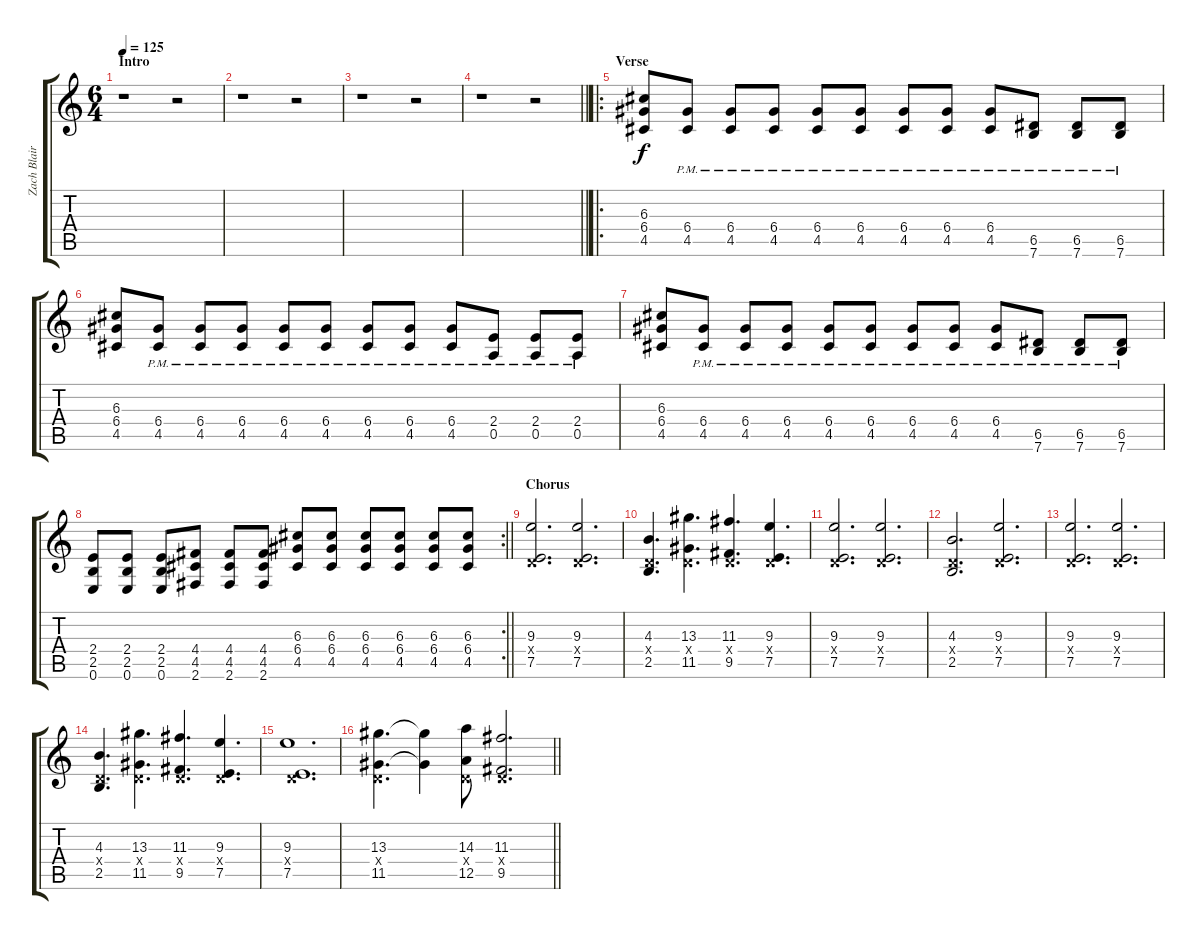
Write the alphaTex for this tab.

\track ("Zach Blair" "Zach Blair") {instrument overdrivenguitar}
\staff {score tabs}
\tuning (E4 B3 G3 D3 A2 E2) {hide}
\ts (6 4)
\section ("" "Intro")
\tempo 125
\clef g2
\ks c
r.1{dy f instrument overdrivenguitar} r.2 |
r.1 r.2 |
r.1 r.2 |
\barLineRight lightlight
r.1 r.2 |
\ro
\section ("" "Verse")
(6.3 6.4 4.5).8 (6.4{pm} 4.5{pm}).8 (6.4{pm} 4.5{pm}).8 (6.4{pm} 4.5{pm}).8 (6.4{pm} 4.5{pm}).8 (6.4{pm} 4.5{pm}).8 (6.4{pm} 4.5{pm}).8 (6.4{pm} 4.5{pm}).8 (6.4{pm} 4.5{pm}).8 (6.5{pm} 7.6{pm}).8 (6.5{pm} 7.6{pm}).8 (6.5{pm} 7.6{pm}).8 |
(6.3 6.4 4.5).8 (6.4{pm} 4.5{pm}).8 (6.4{pm} 4.5{pm}).8 (6.4{pm} 4.5{pm}).8 (6.4{pm} 4.5{pm}).8 (6.4{pm} 4.5{pm}).8 (6.4{pm} 4.5{pm}).8 (6.4{pm} 4.5{pm}).8 (6.4{pm} 4.5{pm}).8 (2.4{pm} 0.5{pm}).8 (2.4{pm} 0.5{pm}).8 (2.4{pm} 0.5{pm}).8 |
(6.3 6.4 4.5).8 (6.4 4.5{pm}).8 (6.4{pm} 4.5{pm}).8 (6.4{pm} 4.5{pm}).8 (6.4{pm} 4.5{pm}).8 (6.4{pm} 4.5{pm}).8 (6.4{pm} 4.5{pm}).8 (6.4{pm} 4.5{pm}).8 (6.4{pm} 4.5{pm}).8 (6.5{pm} 7.6{pm}).8 (6.5{pm} 7.6{pm}).8 (6.5{pm} 7.6{pm}).8 |
\rc 2
\barLineRight lightlight
(2.4 2.5 0.6).8 (2.4 2.5 0.6).8 (2.4 2.5 0.6).8 (4.4 4.5 2.6).8 (4.4 4.5 2.6).8 (4.4 4.5 2.6).8 (6.3 6.4 4.5).8 (6.3 6.4 4.5).8 (6.3 6.4 4.5).8 (6.3 6.4 4.5).8 (6.3 6.4 4.5).8 (6.3 6.4 4.5).8 |
\section ("" "Chorus")
(9.3 0.4{x} 7.5).2{d volume 13} (9.3 0.4{x} 7.5).2{d} |
(4.3 0.4{x} 2.5).4{d} (13.3 0.4{x} 11.5).4{d} (11.3 0.4{x} 9.5).4{d} (9.3 0.4{x} 7.5).4{d} |
(9.3 0.4{x} 7.5).2{d} (9.3 0.4{x} 7.5).2{d} |
(4.3 0.4{x} 2.5).2{d} (9.3 0.4{x} 7.5).2{d} |
(9.3 0.4{x} 7.5).2{d volume 13} (9.3 0.4{x} 7.5).2{d} |
(4.3 0.4{x} 2.5).4{d} (13.3 0.4{x} 11.5).4{d} (11.3 0.4{x} 9.5).4{d} (9.3 0.4{x} 7.5).4{d} |
(9.3 0.4{x} 7.5).1{d} |
\barLineRight lightlight
(13.3 0.4{x} 11.5).4{d} (13.3{t} 11.5{t}).4 (14.3 0.4{x} 12.5).8 (11.3 0.4{x} 9.5).2{d}
